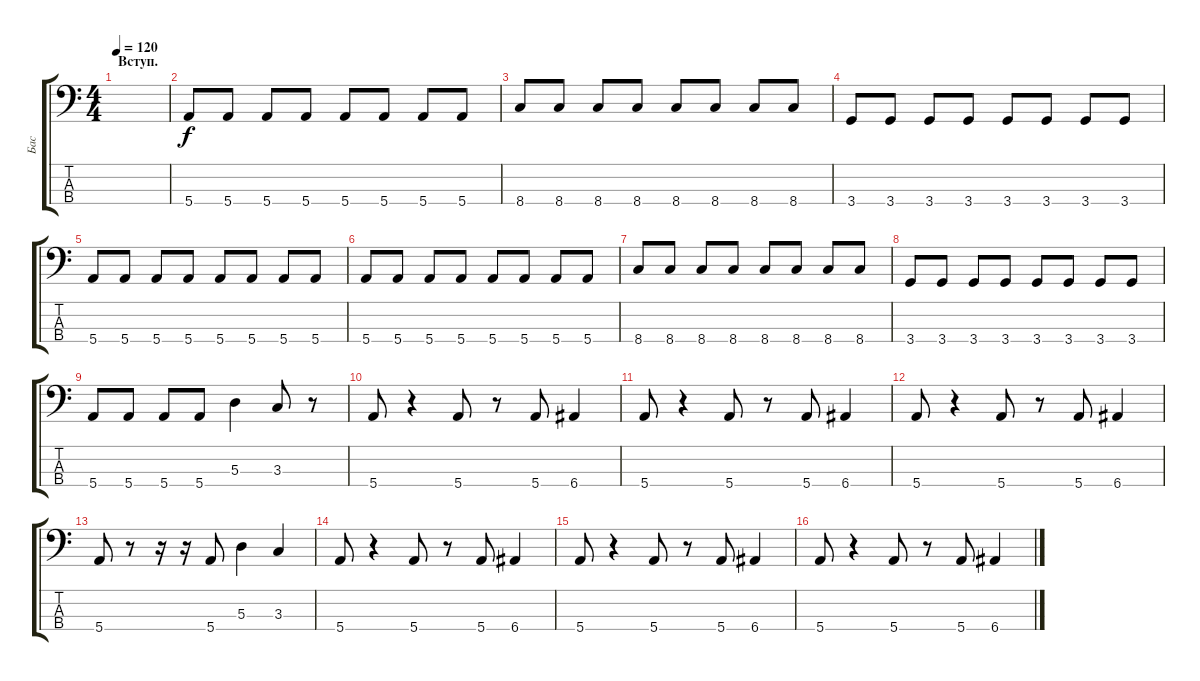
\track ("Бас" "Бас") {instrument electricbassfinger}
\staff {score tabs}
\tuning (G2 D2 A1 E1) {hide}
\ts (4 4)
\section ("" "Вступ.")
\tempo 120
\clef f4
\ks c
|
5.4.8 5.4.8 5.4.8 5.4.8 5.4.8 5.4.8 5.4.8 5.4.8 |
8.4.8 8.4.8 8.4.8 8.4.8 8.4.8 8.4.8 8.4.8 8.4.8 |
3.4.8 3.4.8 3.4.8 3.4.8 3.4.8 3.4.8 3.4.8 3.4.8 |
5.4.8 5.4.8 5.4.8 5.4.8 5.4.8 5.4.8 5.4.8 5.4.8 |
5.4.8 5.4.8 5.4.8 5.4.8 5.4.8 5.4.8 5.4.8 5.4.8 |
8.4.8 8.4.8 8.4.8 8.4.8 8.4.8 8.4.8 8.4.8 8.4.8 |
3.4.8 3.4.8 3.4.8 3.4.8 3.4.8 3.4.8 3.4.8 3.4.8 |
5.4.8 5.4.8 5.4.8 5.4.8 5.3.4 3.3.8 r.8 |
5.4.8 r.4 5.4.8 r.8 5.4.8 6.4.4 |
5.4.8 r.4 5.4.8 r.8 5.4.8 6.4.4 |
5.4.8 r.4 5.4.8 r.8 5.4.8 6.4.4 |
5.4.8 r.8 r.16 r.16 5.4.8 5.3.4 3.3.4 |
5.4.8 r.4 5.4.8 r.8 5.4.8 6.4.4 |
5.4.8 r.4 5.4.8 r.8 5.4.8 6.4.4 |
5.4.8 r.4 5.4.8 r.8 5.4.8 6.4.4
